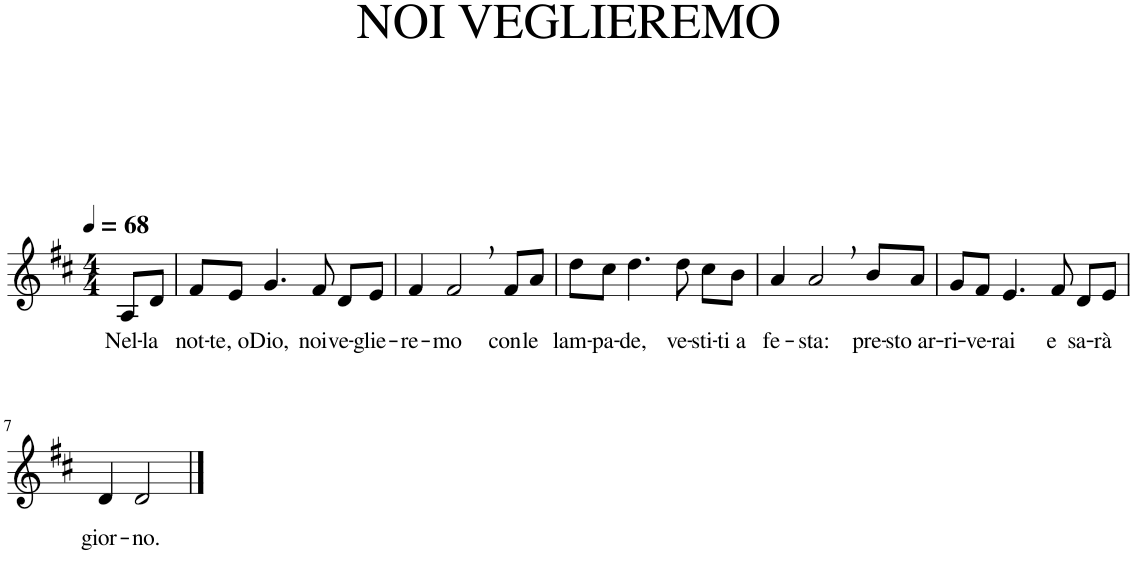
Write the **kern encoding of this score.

**kern	**text
*part1	*part1
*staff1	*staff1
*I"Flute	*
*I'Fl	*
*clefG2	*
*k[f#c#]	*
*D:	*
*M4/4	*
*MM68	*
=1	=1
!	!LO:LY:b
8A/L	Nel-
!	!LO:LY:b
8d/J	-la
=2	=2
!	!LO:LY:b
8f#/L	not-
!	!LO:LY:b
8e/J	-te, o
!	!LO:LY:b
4.g/	Dio,
!	!LO:LY:b
8f#/	noi
!	!LO:LY:b
8d/L	ve-
!	!LO:LY:b
8e/J	-glie-
=3	=3
!	!LO:LY:b
4f#/	-re-
!	!LO:LY:b
2f#,/	-mo
!	!LO:LY:b
8f#/L	con
!	!LO:LY:b
8a/J	le
=4	=4
!	!LO:LY:b
8dd\L	lam-
!	!LO:LY:b
8cc#\J	-pa-
!	!LO:LY:b
4.dd\	-de,
!	!LO:LY:b
8dd\	ve-
!	!LO:LY:b
8cc#\L	-sti-
!	!LO:LY:b
8b\J	-ti a
=5	=5
!	!LO:LY:b
4a/	fe-
!	!LO:LY:b
2a,/	-sta:
!	!LO:LY:b
8b/L	pre-
!	!LO:LY:b
8a/J	-sto ar-
=6	=6
!	!LO:LY:b
8g/L	-ri-
!	!LO:LY:b
8f#/J	-ve-
!	!LO:LY:b
4.e/	-rai
!	!LO:LY:b
8f#/	e
!	!LO:LY:b
8d/L	sa-
!	!LO:LY:b
8e/J	-rà
!!LO:LB:g=z
=7	=7
!	!LO:LY:b
4d/	gior-
!	!LO:LY:b
2d/	-no.
==	==
*-	*-
